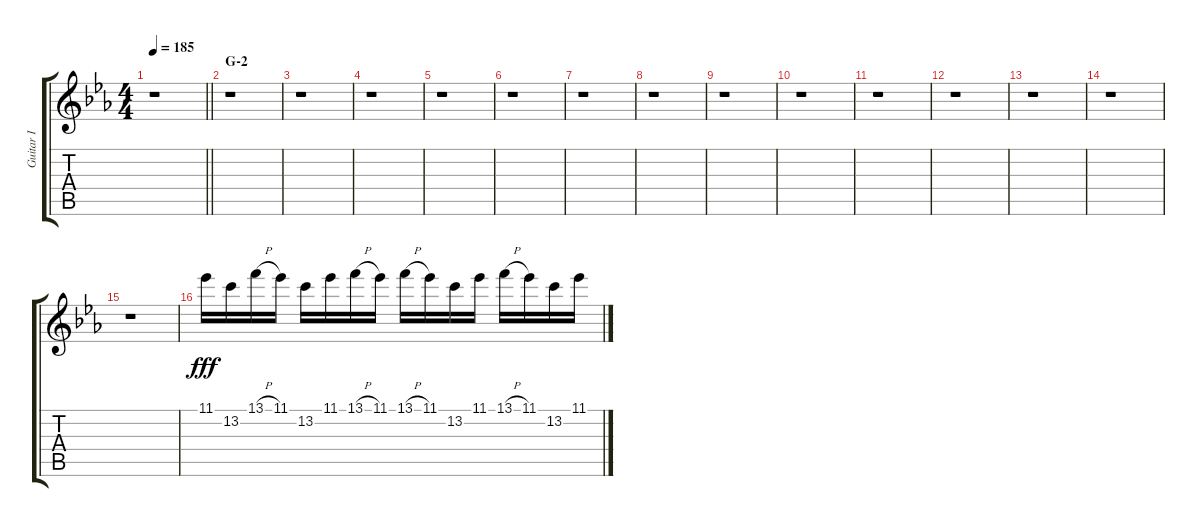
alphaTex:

\track ("Guitar I" "Guitar I") {instrument overdrivenguitar}
\staff {score tabs}
\tuning (E4 B3 G3 D3 A2 E2) {hide}
\ts (4 4)
\tempo 185
\clef g2
\barLineRight lightlight
\ks eb
r.1{dy f} |
\section ("" "G-2")
r.1 |
r.1 |
r.1 |
r.1 |
r.1 |
r.1 |
r.1 |
r.1 |
r.1 |
r.1 |
r.1 |
r.1 |
r.1 |
r.1 |
11.1.16{dy fff} 13.2.16 13.1{h}.16 11.1.16 13.2.16 11.1.16 13.1{h}.16 11.1.16 13.1{h}.16 11.1.16 13.2.16 11.1.16 13.1{h}.16 11.1.16 13.2.16 11.1.16
